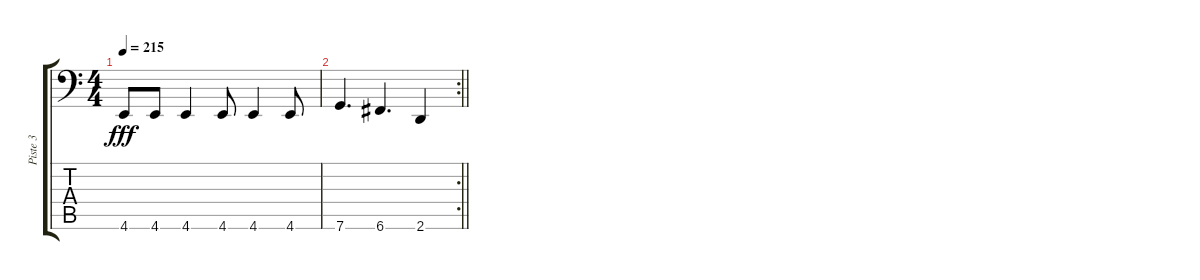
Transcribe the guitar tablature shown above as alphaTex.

\track ("Piste 3" "Piste 3") {instrument electricbasspick}
\staff {score tabs}
\tuning (C3 G2 Eb2 Bb1 F1 C1) {hide}
\ts (4 4)
\tempo 215
\clef f4
\ks c
4.6.8{dy fff} 4.6.8 4.6.4 4.6.8 4.6.4 4.6.8 |
\rc 2
\barLineRight lightlight
7.6.4{d} 6.6.4{d} 2.6.4
